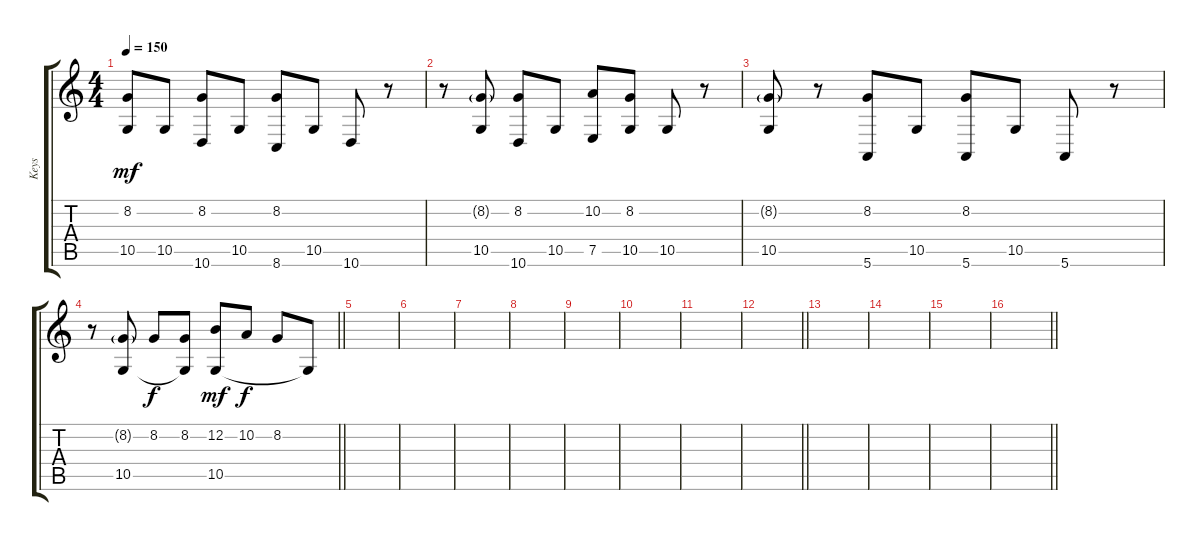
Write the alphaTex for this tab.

\track ("Keys" "Keys") {instrument lead2sawtooth}
\staff {score tabs}
\tuning (E4 B3 G3 D3 A2 E2) {hide}
\ts (4 4)
\tempo 150
\clef g2
\ks c
(8.2 10.5).8{dy mf} 10.5.8 (8.2 10.6).8 10.5.8 (8.2 8.6).8 10.5.8 10.6.8 r.8 |
r.8 (8.2{g} 10.5).8 (8.2 10.6).8 10.5.8 (10.2 7.5).8 (8.2 10.5).8 10.5.8 r.8 |
(8.2{g} 10.5).8 r.8 (8.2 5.6).8 10.5.8 (8.2 5.6).8 10.5.8 5.6.8 r.8 |
\barLineRight lightlight
r.8 (8.2{g} 10.5).8 8.2.8{dy f} (8.2 10.5{t}).8 (12.2 10.5).8{dy mf} 10.2.8{dy f} 8.2.8 10.5{t}.8 |
\section ("" "")
|
|
|
|
|
|
|
\barLineRight lightlight
|
\section ("" "")
|
|
|
\barLineRight lightlight
